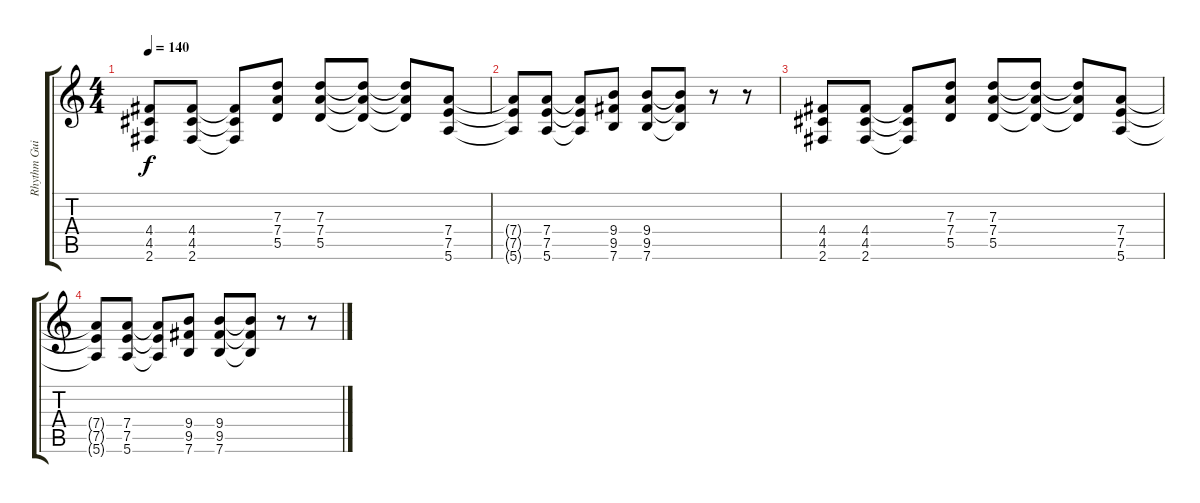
\track ("Rhythm Guitar" "Rhythm Gui") {instrument overdrivenguitar}
\staff {score tabs}
\tuning (E4 B3 G3 D3 A2 E2) {hide}
\ts (4 4)
\tempo 140
\clef g2
\ks c
(4.4 4.5 2.6).8{dy f} (4.4 4.5 2.6).8 (4.4{t} 4.5{t} 2.6{t}).8 (7.3 7.4 5.5).8 (7.3 7.4 5.5).8 (7.3{t} 7.4{t} 5.5{t}).8 (7.3{t} 7.4{t} 5.5{t}).8 (7.4 7.5 5.6).8 |
(7.4{t} 7.5{t} 5.6{t}).8 (7.4 7.5 5.6).8 (7.4{t} 7.5{t} 5.6{t}).8 (9.4 9.5 7.6).8 (9.4 9.5 7.6).8 (9.4{t} 9.5{t} 7.6{t}).8 r.8 r.8 |
(4.4 4.5 2.6).8 (4.4 4.5 2.6).8 (4.4{t} 4.5{t} 2.6{t}).8 (7.3 7.4 5.5).8 (7.3 7.4 5.5).8 (7.3{t} 7.4{t} 5.5{t}).8 (7.3{t} 7.4{t} 5.5{t}).8 (7.4 7.5 5.6).8 |
(7.4{t} 7.5{t} 5.6{t}).8 (7.4 7.5 5.6).8 (7.4{t} 7.5{t} 5.6{t}).8 (9.4 9.5 7.6).8 (9.4 9.5 7.6).8 (9.4{t} 9.5{t} 7.6{t}).8 r.8 r.8
